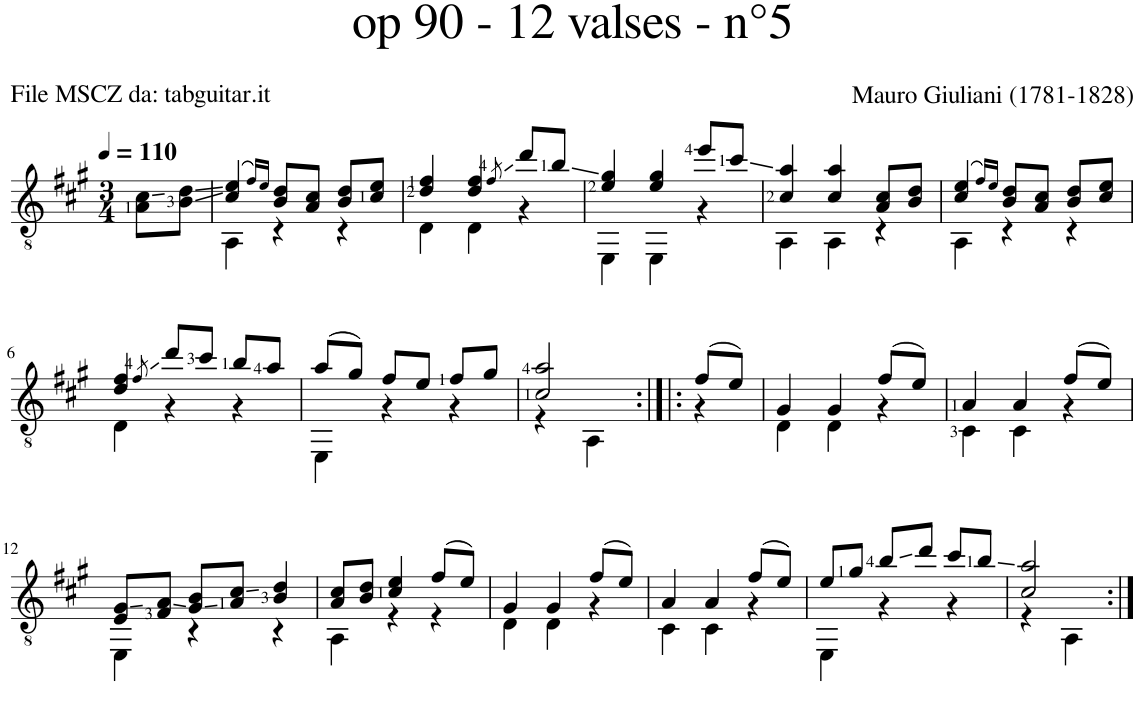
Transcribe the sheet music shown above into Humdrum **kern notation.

**kern
*part1
*staff1
*I"Guitar
*I'Guit.
*clefGv2
*k[f#c#g#]
*M3/4
*MM110
=
8A\ 8c#\L
8B\ 8d\J
=1
*^
(4c#/ 4e/	4AA\
16qf#/LL)	.
16qe/JJ	.
8B/ 8d/L	4r
8A/ 8c#/J	.
8B/ 8d/L	4r
8c#/ 8e/J	.
=2	=2
4d/ 4f#/	4D\
4d/ 4f#/	4D\
8qf#/	.
8dd/L	4r
8b/J	.
=3	=3
4e/ 4g#/	4EE\
4e/ 4g#/	4EE\
8ee/L	4r
8cc#/J	.
=4	=4
4c#/ 4a/	4AA\
4c#/ 4a/	4AA\
8A/ 8c#/L	4r
8B/ 8d/J	.
=5	=5
(4c#/ 4e/	4AA\
16qf#/LL)	.
16qe/JJ	.
8B/ 8d/L	4r
8A/ 8c#/J	.
8B/ 8d/L	4r
8c#/ 8e/J	.
!!LO:LB:g=z	!!
=6	=6
4d/ 4f#/	4D\
8qf#/	.
8dd/L	4r
8cc#/J	.
8b/L	4r
8a/J	.
=7	=7
(8a/L	4EE\
8g#/J)	.
8f#/L	4r
8e/J	.
8f#/L	4r
8g#/J	.
=8	=8
2c#/ 2a/	4r
.	4AA\
=9:|!|:	=9:|!|:
(8f#/L	4r
8e/J)	.
=10	=10
4G#/	4D\
4G#/	4D\
(8f#/L	4r
8e/J)	.
=11	=11
4A/	4C#\
4A/	4C#\
(8f#/L	4r
8e/J)	.
!!LO:LB:g=z	!!
=12	=12
8E/ 8G#/L	4EE\
8F#/ 8A/J	.
8G#/ 8B/L	4r
8A/ 8c#/J	.
4B/ 4d/	4r
=13	=13
8A/ 8c#/L	4AA\
8B/ 8d/J	.
4c#/ 4e/	4r
(8f#/L	4r
8e/J)	.
=14	=14
4G#/	4D\
4G#/	4D\
(8f#/L	4r
8e/J)	.
=15	=15
4A/	4C#\
4A/	4C#\
(8f#/L	4r
8e/J)	.
=16	=16
8e/L	4EE\
8g#/J	.
8b/L	4r
8dd/J	.
8cc#/L	4r
8b/J	.
=17	=17
2c#/ 2a/	4r
.	4AA\
*v	*v
=:|!
*-
